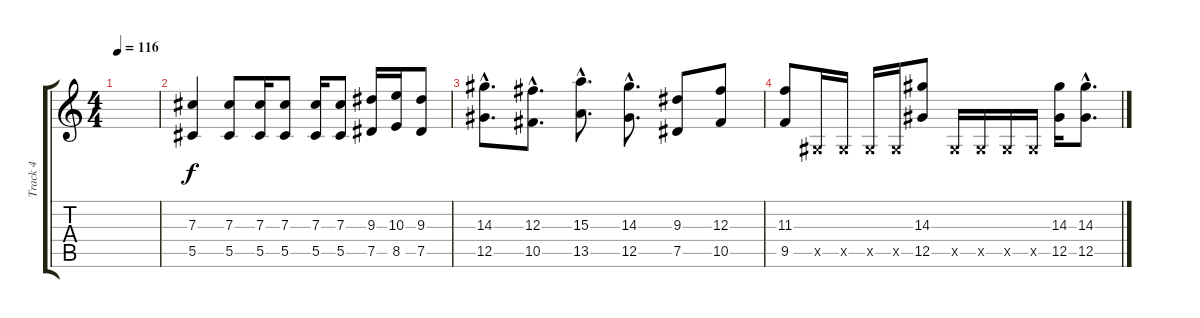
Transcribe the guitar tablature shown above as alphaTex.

\track ("Track 4" "Track 4") {instrument distortionguitar}
\staff {score tabs}
\tuning (Eb4 Bb3 Gb3 Db3 Ab2 Db2) {hide}
\ts (4 4)
\tempo 116
\clef g2
\ks c
|
(7.3 5.5).4 (7.3 5.5).8 (7.3 5.5).16 (7.3 5.5).8 (7.3 5.5).16 (7.3 5.5).8 (9.3 7.5).16 (10.3 8.5).16 (9.3 7.5).8 |
(14.3{hac} 12.5{hac}).8{d} (12.3{hac} 10.5{hac}).8{d} (15.3{hac} 13.5{hac}).8{d} (14.3{hac} 12.5{hac}).8{d} (9.3 7.5).8 (12.3 10.5).8 |
(11.3 9.5).8 0.5{x}.16 0.5{x}.16 0.5{x}.16 0.5{x}.16 (14.3 12.5).8 0.5{x}.16 0.5{x}.16 0.5{x}.16 0.5{x}.16 (14.3 12.5).16 (14.3{hac} 12.5{hac}).8{d}
